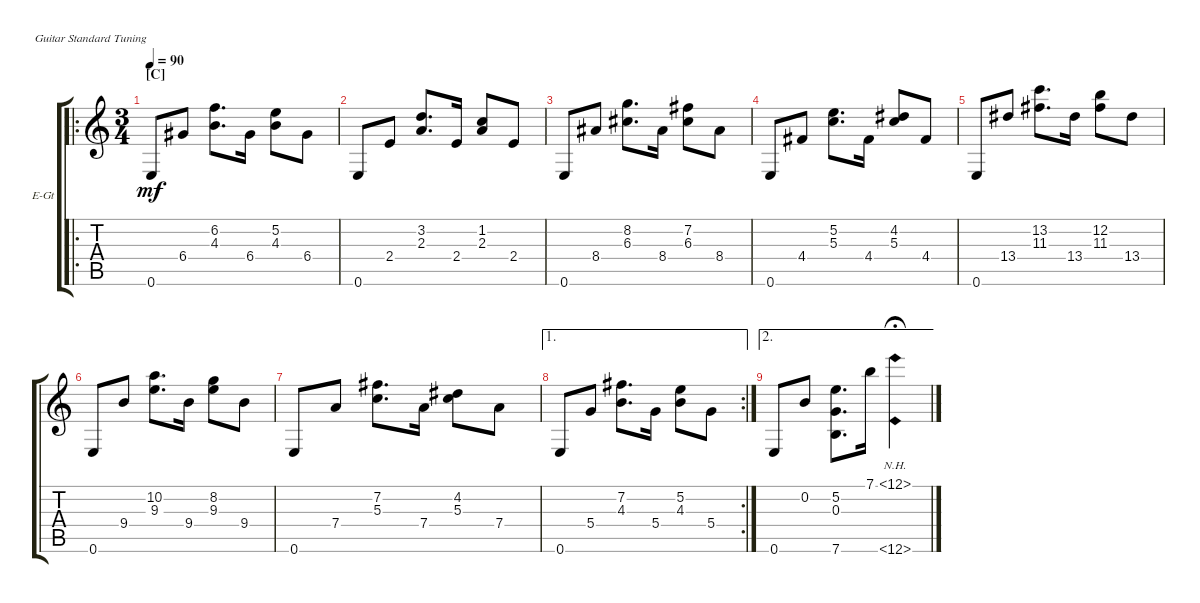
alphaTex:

\defaultSystemsLayout 4
\bracketExtendMode groupsimilarinstruments
\firstSystemTrackNameOrientation horizontal
\otherSystemsTrackNameOrientation horizontal
\track ("Electric Guitar" "E-Gt") {instrument electricguitarclean}
\staff {score tabs}
\tuning (E4 B3 G3 D3 A2 E2)
\ro
\ts (3 4)
\section ("C" "")
\tempo 90
\clef g2
\scale
1.11728
\ks c
0.6.8{dy mf} 6.4.8 (6.2 4.3).8{d} 6.4.16 (5.2 4.3).8 6.4.8 |
\scale
0.960908 0.6.8 2.4.8 (3.2 2.3).8{d} 2.4.16 (1.2 2.3).8 2.4.8 |
\scale
0.960908 0.6.8 8.4.8 (8.2 6.3).8{d} 8.4.16 (7.2 6.3).8 8.4.8 |
\scale
0.960908 0.6.8 4.4.8 (5.2 5.3).8{d} 4.4.16 (4.2 5.3).8 4.4.8 |
\scale
1.11728 0.6.8 13.4.8 (13.2 11.3).8{d} 13.4.16 (12.2 11.3).8 13.4.8 |
\scale
0.960908 0.6.8 9.4.8 (10.2 9.3).8{d} 9.4.16 (8.2 9.3).8 9.4.8 |
\scale
0.960908 0.6.8 7.4.8 (7.2 5.3).8{d} 7.4.16 (4.2 5.3).8 7.4.8 |
\ae 1
\rc 2
\scale
0.960908 0.6.8 5.4.8 (7.2 4.3).8{d} 5.4.16 (5.2 4.3).8 5.4.8 |
\ae 2
0.6.8 0.2.8 (5.2 7.6 0.3).8{d} 7.1.16 (12.1{nh} 12.6{nh}).4{fermata (medium 0.5)}
